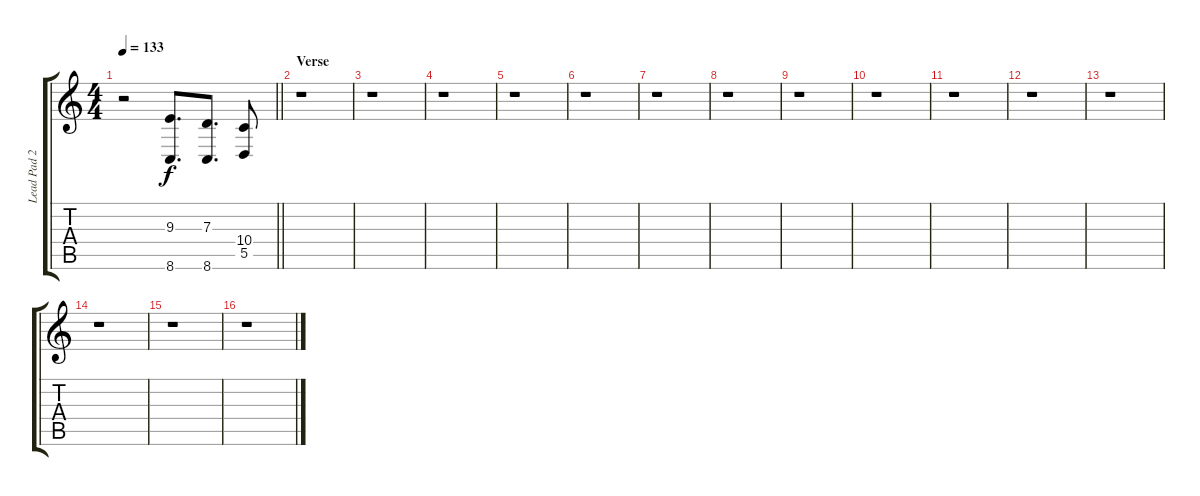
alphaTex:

\track ("Lead Pad 2" "Lead Pad 2") {instrument fx1rain}
\staff {score tabs}
\tuning (E4 B3 G3 D3 A2 E2) {hide}
\ts (4 4)
\tempo 133
\clef g2
\barLineRight lightlight
\ks c
r.2{dy f} (9.3 8.6).8{d} (7.3 8.6).8{d} (10.4 5.5).8 |
\section ("" "Verse")
r.1 |
r.1 |
r.1 |
r.1 |
r.1 |
r.1 |
r.1 |
r.1 |
r.1 |
r.1 |
r.1 |
r.1 |
r.1 |
r.1 |
r.1
